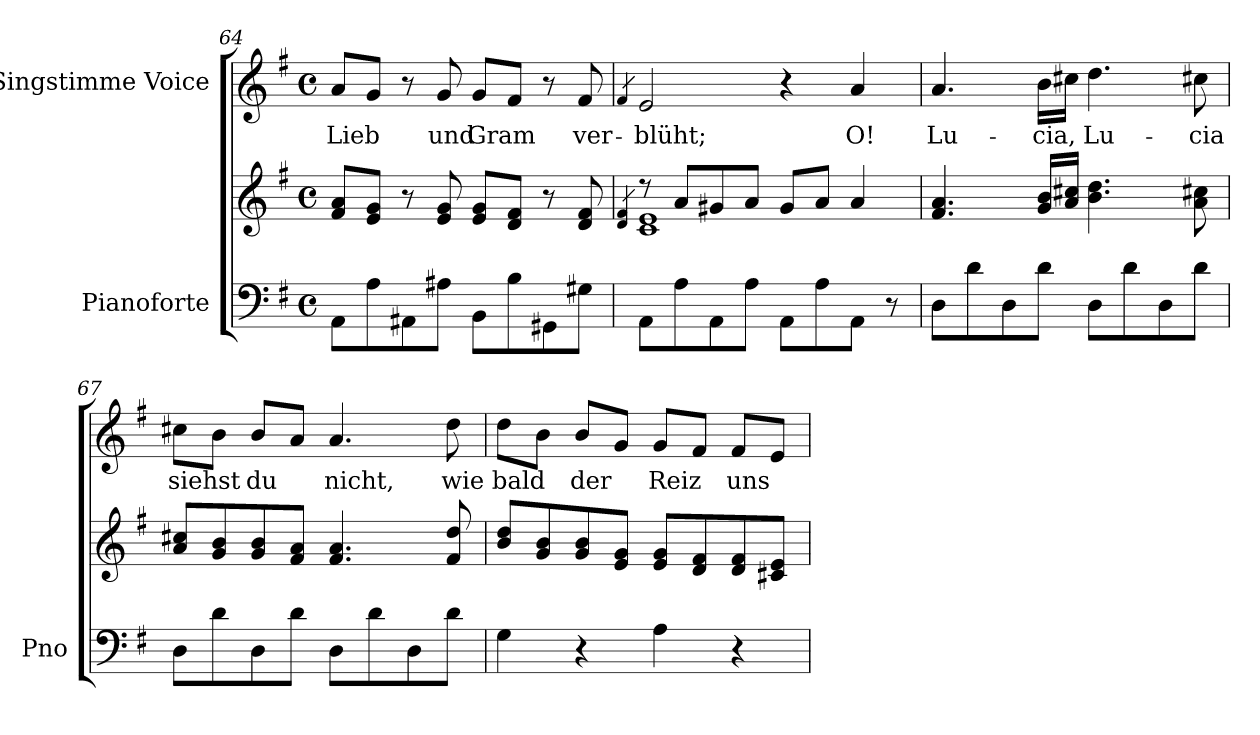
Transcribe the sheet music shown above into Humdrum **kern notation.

**kern	**kern	**kern	**text
*part2	*part2	*part1	*part1
*staff3	*staff2	*staff1	*staff1
*I"Pianoforte	*	*I"Singstimme Voice	*
*I'Pno	*	*	*
*clefF4	*clefG2	*clefG2	*
*k[f#]	*k[f#]	*k[f#]	*
*M4/4	*M4/4	*M4/4	*
*met(c)	*met(c)	*met(c)	*
=64	=64	=64	=64
8AA\L	8f#/ 8a/L	8a/L	Lieb
8A\	8e/ 8g/J	8g/J	.
8AA#X\	8r	8r	.
8A#X\J	8e/ 8g/	8g/	und
8BB\L	8e/ 8g/L	8g/L	Gram
8B\	8d/ 8f#/J	8f#/J	.
8GG#X\	8r	8r	.
8G#j\J	8d/ 8f#/	8f#/	ver-
=65	=65	=65	=65
*	*^	*	*
.	.	4qd/ 4qf#/	4qf#/	.
8AA\L	8r	1c 1e	2e/	-blüht;
8A\	8a/L	.	.	.
8AA\	8g#X/	.	.	.
8A\J	8a/J	.	.	.
8AA\L	8g#/L	.	4r	.
8A\	8a/J	.	.	.
8AA\J	4a/	.	4a/	O!
8r	.	.	.	.
*	*v	*v	*	*
=66	=66	=66	=66
8D\L	4.f#/ 4.a/	4.a/	Lu-
8d\	.	.	.
8D\	.	.	.
8d\J	16g/ 16b/LL	16b\LL	-cia,
.	16a/ 16cc#X/JJ	16cc#X\JJ	.
8D\L	4.b\ 4.dd\	4.dd\	Lu-
8d\	.	.	.
8D\	.	.	.
8d\J	8a\ 8cc#X\	8cc#X\	-cia
=67	=67	=67	=67
8D\L	8a/ 8cc#j/L	8cc#j\L	siehst
8d\	8g/ 8b/	8b\J	.
8D\	8g/ 8b/	8b/L	du
8d\J	8f#/ 8a/J	8a/J	.
8D\L	4.f#/ 4.a/	4.a/	nicht,
8d\	.	.	.
8D\	.	.	.
8d\J	8f#/ 8dd/	8dd\	wie
=68	=68	=68	=68
4G\	8b/ 8dd/L	8dd\L	bald
.	8g/ 8b/	8b\J	.
4r	8g/ 8b/	8b/L	der
.	8e/ 8g/J	8g/J	.
4A\	8e/ 8g/L	8g/L	Reiz
.	8d/ 8f#/	8f#/J	.
4r	8d/ 8f#/	8f#/L	uns
.	8c#X/ 8e/J	8e/J	.
=	=	=	=
*-	*-	*-	*-
